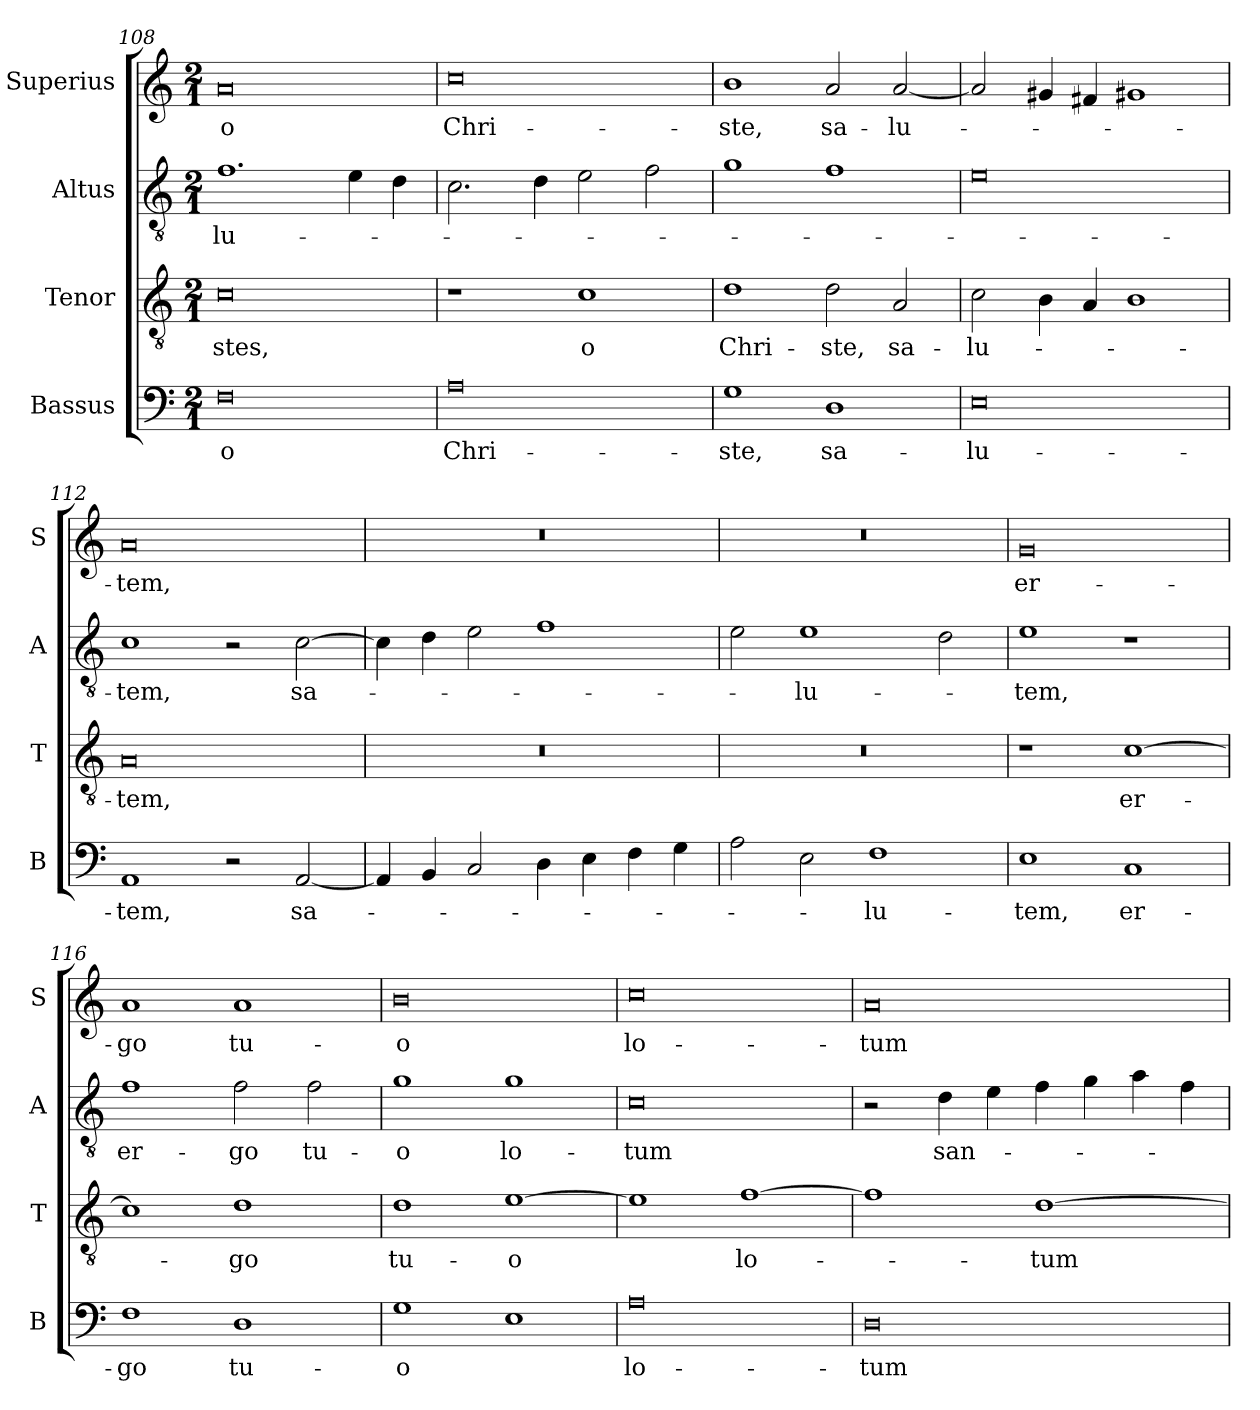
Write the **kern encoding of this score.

**kern	**text	**kern	**text	**kern	**text	**kern	**text
*part4	*part4	*part3	*part3	*part2	*part2	*part1	*part1
*staff4	*staff4	*staff3	*staff3	*staff2	*staff2	*staff1	*staff1
*I"Bassus	*	*I"Tenor	*	*I"Altus	*	*I"Superius	*
*I'B	*	*I'T	*	*I'A	*	*I'S	*
*clefF4	*	*clefGv2	*	*clefGv2	*	*clefG2	*
*k[]	*	*k[]	*	*k[]	*	*k[]	*
*M2/1	*	*M2/1	*	*M2/1	*	*M2/1	*
=108	=108	=108	=108	=108	=108	=108	=108
0F	o	0c	-stes,	1.f	-lu-	0a	o
.	.	.	.	4e	.	.	.
.	.	.	.	4d	.	.	.
=109	=109	=109	=109	=109	=109	=109	=109
0A	Chri-	1r	.	2.c	.	0cc	Chri-
.	.	.	.	4d	.	.	.
.	.	1c	o	2e	.	.	.
.	.	.	.	2f	.	.	.
=110	=110	=110	=110	=110	=110	=110	=110
1G	-ste,	1d	Chri-	1g	.	1b	-ste,
1D	sa-	2d	-ste,	1f	.	2a	sa-
.	.	2A	sa-	.	.	[2a	-lu-
=111	=111	=111	=111	=111	=111	=111	=111
0E	-lu-	2c	-lu-	0e	.	2a]	.
.	.	4B	.	.	.	4g#X	.
.	.	4A	.	.	.	4f#X	.
.	.	1B	.	.	.	1g#X	.
=112	=112	=112	=112	=112	=112	=112	=112
1AA	-tem,	0A	-tem,	1c	-tem,	0a	-tem,
2r	.	.	.	2r	.	.	.
[2AA	sa-	.	.	[2c	sa-	.	.
=113	=113	=113	=113	=113	=113	=113	=113
4AA]	.	0r	.	4c]	.	0r	.
4BB	.	.	.	4d	.	.	.
2C	.	.	.	2e	.	.	.
4D	.	.	.	1f	.	.	.
4E	.	.	.	.	.	.	.
4F	.	.	.	.	.	.	.
4G	.	.	.	.	.	.	.
=114	=114	=114	=114	=114	=114	=114	=114
2A	.	0r	.	2e	.	0r	.
2E	.	.	.	1e	-lu-	.	.
1F	-lu-	.	.	.	.	.	.
.	.	.	.	2d	.	.	.
=115	=115	=115	=115	=115	=115	=115	=115
1E	-tem,	1r	.	1e	-tem,	0g	er-
1C	er-	[1c	er-	1r	.	.	.
=116	=116	=116	=116	=116	=116	=116	=116
1F	-go	1c]	.	1f	er-	1a	-go
1D	tu-	1d	-go	2f	-go	1a	tu-
.	.	.	.	2f	tu-	.	.
=117	=117	=117	=117	=117	=117	=117	=117
1G	-o	1d	tu-	1g	-o	0b	-o
1E	.	[1e	-o	1g	lo-	.	.
=118	=118	=118	=118	=118	=118	=118	=118
0A	lo-	1e]	.	0c	-tum	0cc	lo-
.	.	[1f	lo-	.	.	.	.
=119	=119	=119	=119	=119	=119	=119	=119
0D	-tum	1f]	.	2r	.	0a	-tum
.	.	.	.	4d	san-	.	.
.	.	.	.	4e	.	.	.
.	.	[1d	-tum	4f	.	.	.
.	.	.	.	4g	.	.	.
.	.	.	.	4a	.	.	.
.	.	.	.	4f	.	.	.
=	=	=	=	=	=	=	=
*-	*-	*-	*-	*-	*-	*-	*-
